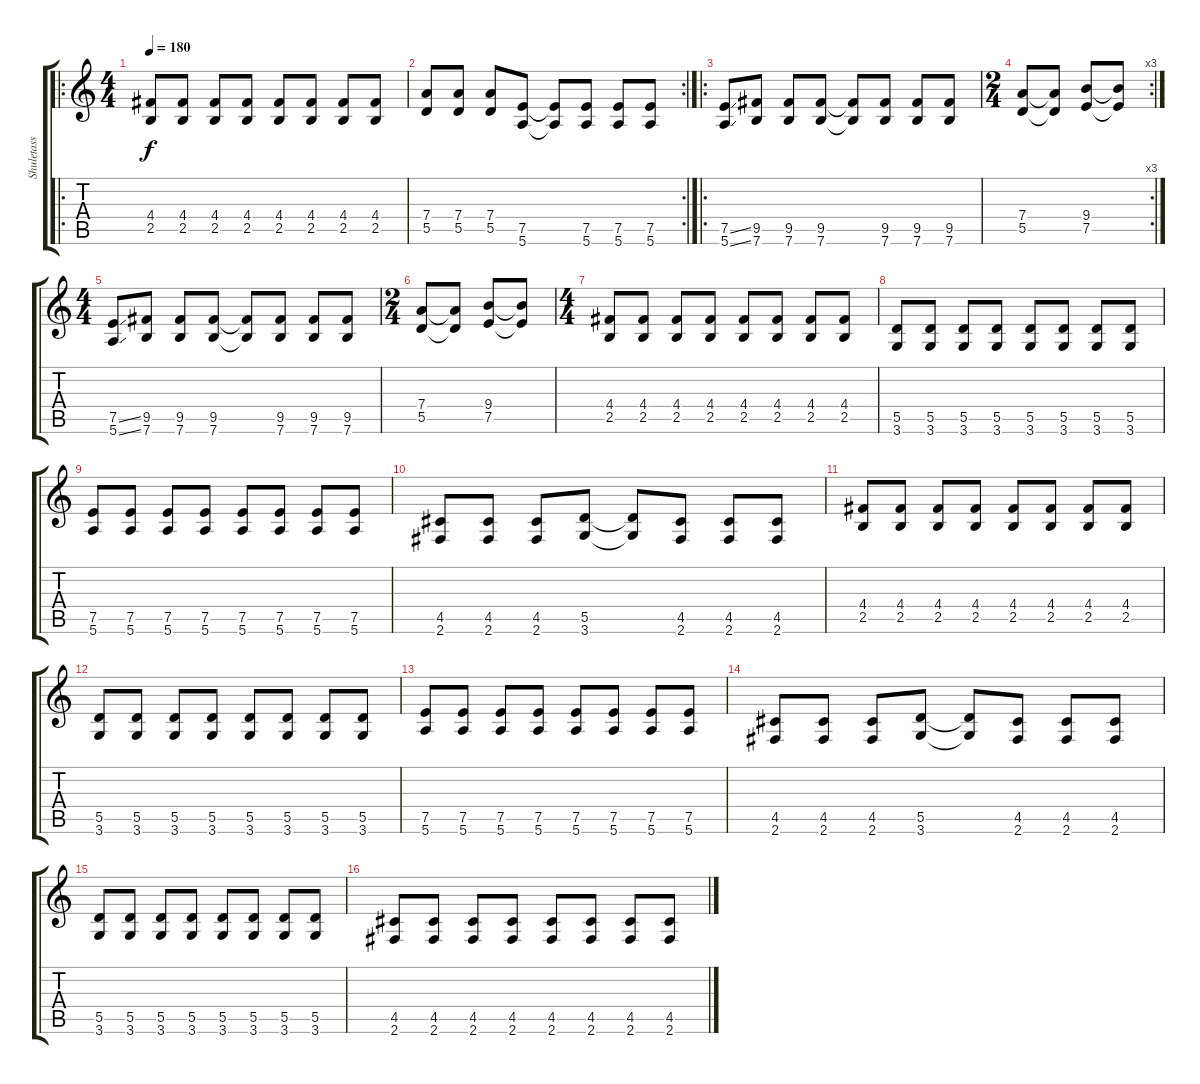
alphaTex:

\track ("Shuletass" "Shuletass") {instrument distortionguitar}
\staff {score tabs}
\tuning (E4 B3 G3 D3 A2 E2) {hide}
\ro
\ts (4 4)
\tempo 180
\clef g2
\ks c
(4.4 2.5).8{dy f} (4.4 2.5).8 (4.4 2.5).8 (4.4 2.5).8 (4.4 2.5).8 (4.4 2.5).8 (4.4 2.5).8 (4.4 2.5).8 |
\rc 2
(7.4 5.5).8 (7.4 5.5).8 (7.4 5.5).8 (7.5 5.6).8 (7.5{t} 5.6{t}).8 (7.5 5.6).8 (7.5 5.6).8 (7.5 5.6).8 |
\ro
(7.5{ss} 5.6{ss}).8 (9.5 7.6).8 (9.5 7.6).8 (9.5 7.6).8 (9.5{t} 7.6{t}).8 (9.5 7.6).8 (9.5 7.6).8 (9.5 7.6).8 |
\rc 3
\ts (2 4)
(7.4 5.5).8 (7.4{t} 5.5{t}).8 (9.4 7.5).8 (9.4{t} 7.5{t}).8 |
\ts (4 4)
(7.5{ss} 5.6{ss}).8 (9.5 7.6).8 (9.5 7.6).8 (9.5 7.6).8 (9.5{t} 7.6{t}).8 (9.5 7.6).8 (9.5 7.6).8 (9.5 7.6).8 |
\ts (2 4)
(7.4 5.5).8 (7.4{t} 5.5{t}).8 (9.4 7.5).8 (9.4{t} 7.5{t}).8 |
\ts (4 4)
(4.4 2.5).8 (4.4 2.5).8 (4.4 2.5).8 (4.4 2.5).8 (4.4 2.5).8 (4.4 2.5).8 (4.4 2.5).8 (4.4 2.5).8 |
(5.5 3.6).8 (5.5 3.6).8 (5.5 3.6).8 (5.5 3.6).8 (5.5 3.6).8 (5.5 3.6).8 (5.5 3.6).8 (5.5 3.6).8 |
(7.5 5.6).8 (7.5 5.6).8 (7.5 5.6).8 (7.5 5.6).8 (7.5 5.6).8 (7.5 5.6).8 (7.5 5.6).8 (7.5 5.6).8 |
(4.5 2.6).8 (4.5 2.6).8 (4.5 2.6).8 (5.5 3.6).8 (5.5{t} 3.6{t}).8 (4.5 2.6).8 (4.5 2.6).8 (4.5 2.6).8 |
(4.4 2.5).8 (4.4 2.5).8 (4.4 2.5).8 (4.4 2.5).8 (4.4 2.5).8 (4.4 2.5).8 (4.4 2.5).8 (4.4 2.5).8 |
(5.5 3.6).8 (5.5 3.6).8 (5.5 3.6).8 (5.5 3.6).8 (5.5 3.6).8 (5.5 3.6).8 (5.5 3.6).8 (5.5 3.6).8 |
(7.5 5.6).8 (7.5 5.6).8 (7.5 5.6).8 (7.5 5.6).8 (7.5 5.6).8 (7.5 5.6).8 (7.5 5.6).8 (7.5 5.6).8 |
(4.5 2.6).8 (4.5 2.6).8 (4.5 2.6).8 (5.5 3.6).8 (5.5{t} 3.6{t}).8 (4.5 2.6).8 (4.5 2.6).8 (4.5 2.6).8 |
(5.5 3.6).8 (5.5 3.6).8 (5.5 3.6).8 (5.5 3.6).8 (5.5 3.6).8 (5.5 3.6).8 (5.5 3.6).8 (5.5 3.6).8 |
(4.5 2.6).8 (4.5 2.6).8 (4.5 2.6).8 (4.5 2.6).8 (4.5 2.6).8 (4.5 2.6).8 (4.5 2.6).8 (4.5 2.6).8
